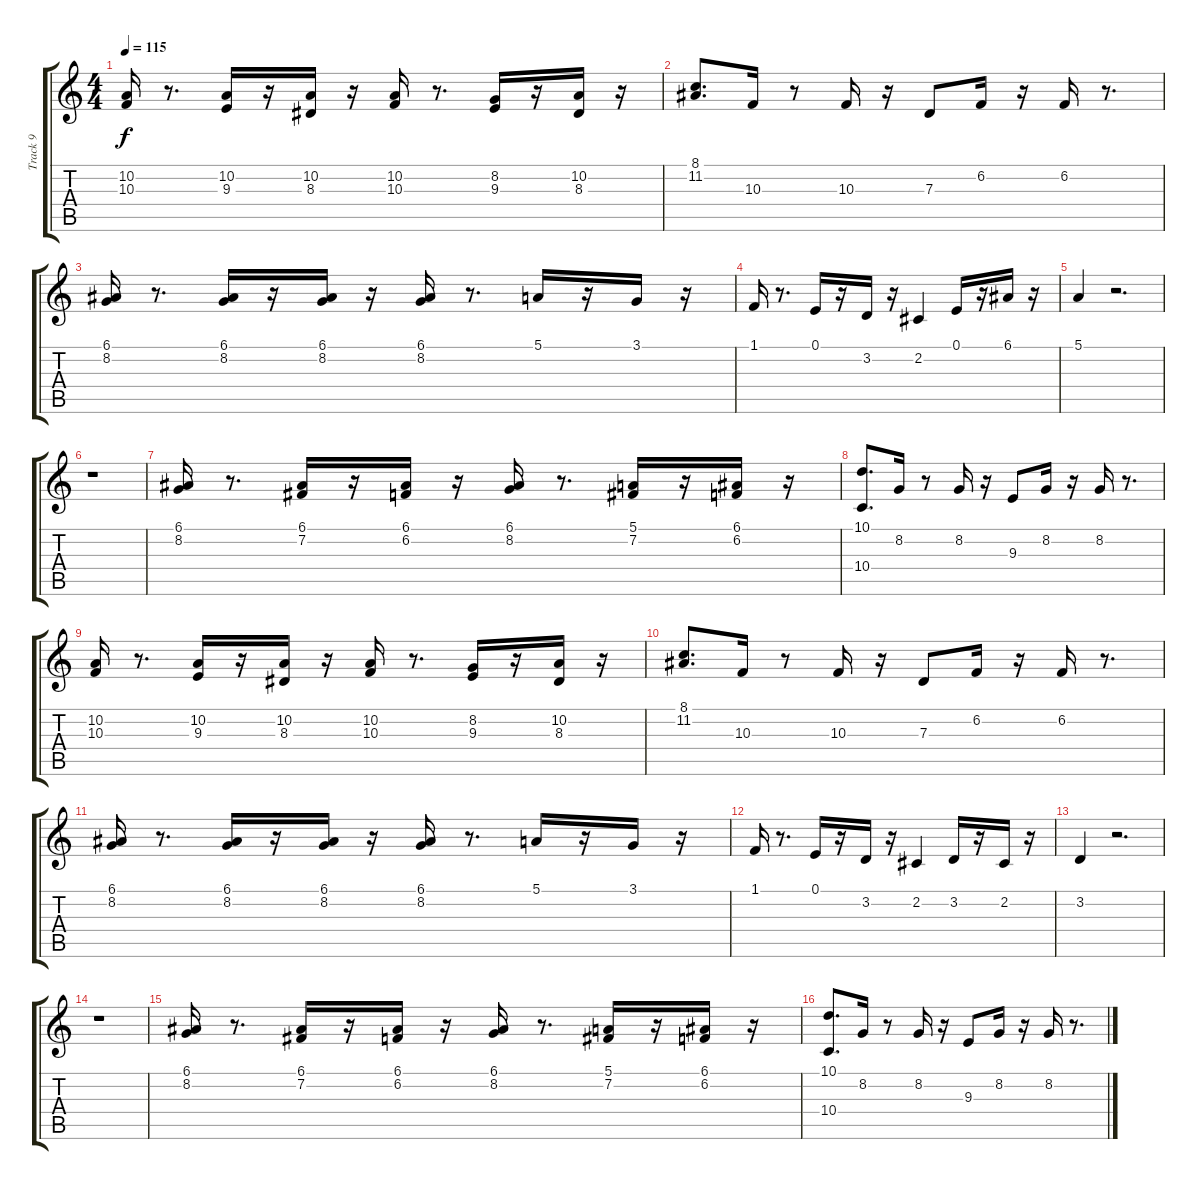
\track ("Track 9" "Track 9") {instrument sopranosax}
\staff {score tabs}
\tuning (E4 B3 G3 D3 A2 E2) {hide}
\ts (4 4)
\tempo 115
\clef g2
\ks c
(10.2 10.3).16{dy f} r.8{d} (10.2 9.3).16 r.16 (10.2 8.3).16 r.16 (10.2 10.3).16 r.8{d} (8.2 9.3).16 r.16 (10.2 8.3).16 r.16 |
(8.1 11.2).8{d} 10.3.16 r.8 10.3.16 r.16 7.3.8 6.2.16 r.16 6.2.16 r.8{d} |
(6.1 8.2).16 r.8{d} (6.1 8.2).16 r.16 (6.1 8.2).16 r.16 (6.1 8.2).16 r.8{d} 5.1.16 r.16 3.1.16 r.16 |
1.1.16 r.8{d} 0.1.16 r.16 3.2.16 r.16 2.2.4 0.1.16 r.16 6.1.16 r.16 |
5.1.4 r.2{d} |
r.1 |
(6.1 8.2).16 r.8{d} (6.1 7.2).16 r.16 (6.1 6.2).16 r.16 (6.1 8.2).16 r.8{d} (5.1 7.2).16 r.16 (6.1 6.2).16 r.16 |
(10.1 10.4).8{d} 8.2.16 r.8 8.2.16 r.16 9.3.8 8.2.16 r.16 8.2.16 r.8{d} |
(10.2 10.3).16 r.8{d} (10.2 9.3).16 r.16 (10.2 8.3).16 r.16 (10.2 10.3).16 r.8{d} (8.2 9.3).16 r.16 (10.2 8.3).16 r.16 |
(8.1 11.2).8{d} 10.3.16 r.8 10.3.16 r.16 7.3.8 6.2.16 r.16 6.2.16 r.8{d} |
(6.1 8.2).16 r.8{d} (6.1 8.2).16 r.16 (6.1 8.2).16 r.16 (6.1 8.2).16 r.8{d} 5.1.16 r.16 3.1.16 r.16 |
1.1.16 r.8{d} 0.1.16 r.16 3.2.16 r.16 2.2.4 3.2.16 r.16 2.2.16 r.16 |
3.2.4 r.2{d} |
r.1 |
(6.1 8.2).16 r.8{d} (6.1 7.2).16 r.16 (6.1 6.2).16 r.16 (6.1 8.2).16 r.8{d} (5.1 7.2).16 r.16 (6.1 6.2).16 r.16 |
(10.1 10.4).8{d} 8.2.16 r.8 8.2.16 r.16 9.3.8 8.2.16 r.16 8.2.16 r.8{d}
